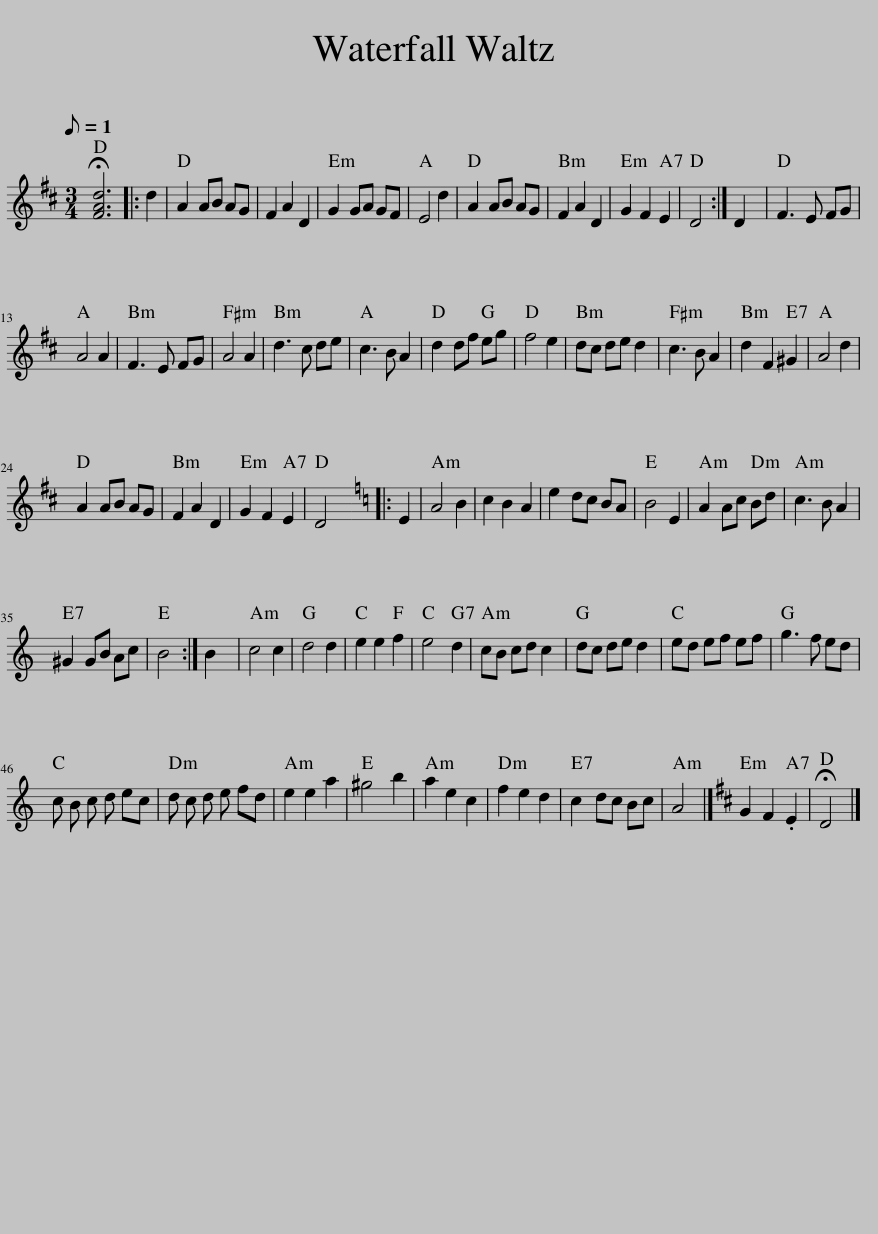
X:1
L:1/8
Q:1/8=1
M:3/4
I:linebreak $
K:D
V:1 treble
V:1
 !fermata![FAd]6 |: d2 | A2 AB AG | F2 A2 D2 | G2 GA GF | %5
 E4 d2 | A2 AB AG | F2 A2 D2 | G2 F2 E2 | D4 :| %10
 D2 | F3 E FG |$ A4 A2 | F3 E FG | A4 A2 | %15
 d3 c de | c3 B A2 | d2 df eg | f4 e2 | dc de d2 | %20
 c3 B A2 | d2 F2 ^G2 | A4 d2 |$ A2 AB AG | F2 A2 D2 | %25
 G2 F2 E2 | D4 |:[K:Amin] E2 | A4 B2 | c2 B2 A2 | %30
 e2 dc BA | B4 E2 | A2 Ac Bd | c3 B A2 |$ ^G2 GB Ac | %35
 B4 :| B2 | c4 c2 | d4 d2 | e2 e2 f2 | %40
 e4 d2 | cB cd c2 | dc de d2 | ed ef ef | g3 f ed |$ %45
 c B c d ec | d c d e fd | e2 e2 a2 | ^g4 b2 | a2 e2 c2 | %50
 f2 e2 d2 | c2 dc Bc | A4 |][K:D] G2 F2 .E2 | !fermata!D4 |] %55
